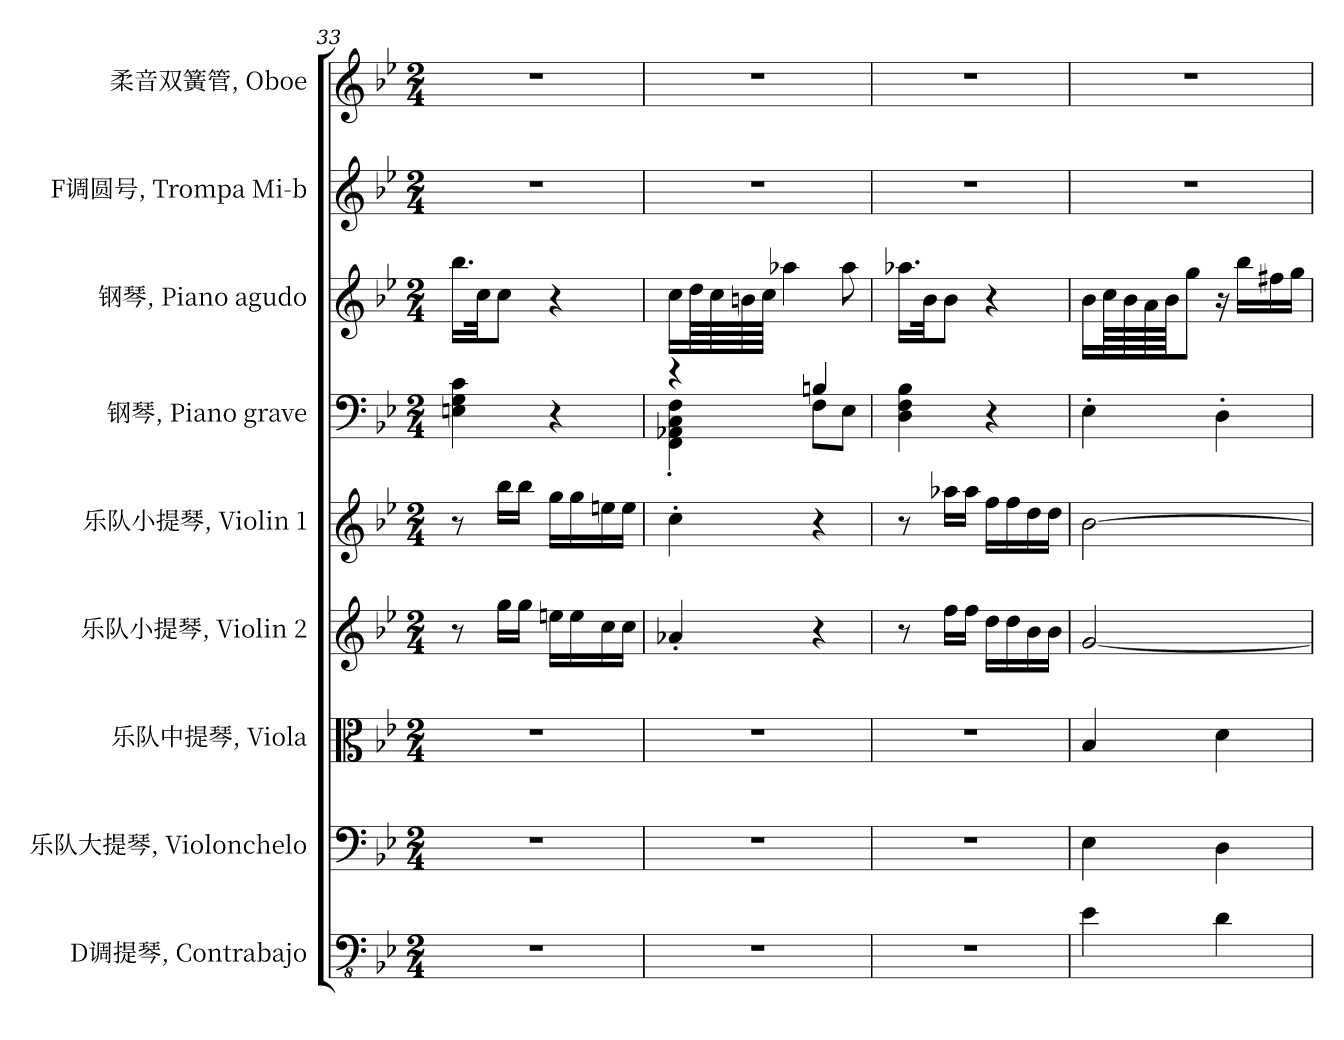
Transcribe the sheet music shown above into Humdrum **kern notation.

**kern	**kern	**kern	**kern	**kern	**kern	**kern	**kern	**kern
*part9	*part8	*part7	*part6	*part5	*part4	*part3	*part2	*part1
*staff9	*staff8	*staff7	*staff6	*staff5	*staff4	*staff3	*staff2	*staff1
*I"D调提琴, Contrabajo	*I"乐队大提琴, Violonchelo	*I"乐队中提琴, Viola	*I"乐队小提琴, Violin 2	*I"乐队小提琴, Violin 1	*I"钢琴, Piano grave	*I"钢琴, Piano agudo	*I"F调圆号, Trompa Mi-b	*I"柔音双簧管, Oboe
*	*	*	*	*	*I'Pno.	*I'Pno.	*	*
*clefFv4	*clefF4	*clefC3	*clefG2	*clefG2	*clefF4	*clefG2	*clefG2	*clefG2
*ITrd7c12	*	*	*	*	*	*	*ITrd4c7	*ITrd2c3
*k[b-e-]	*k[b-e-]	*k[b-e-]	*k[b-e-]	*k[b-e-]	*k[b-e-]	*k[b-e-]	*k[b-e-a-]	*k[f#]
*M2/4	*M2/4	*M2/4	*M2/4	*M2/4	*M2/4	*M2/4	*M2/4	*M2/4
=33	=33	=33	=33	=33	=33	=33	=33	=33
2r	2r	2r	8r	8r	4En\ 4G\ 4c\	16.bb-\LL	2r	2r
.	.	.	.	.	.	32cc\JK	.	.
.	.	.	16gg\LL	16bb-\LL	.	8cc\J	.	.
.	.	.	16gg\JJ	16bb-\JJ	.	.	.	.
.	.	.	16een\LL	16gg\LL	4r	4r	.	.
.	.	.	16ee\	16gg\	.	.	.	.
.	.	.	16cc\	16een\	.	.	.	.
.	.	.	16cc\JJ	16ee\JJ	.	.	.	.
=34	=34	=34	=34	=34	=34	=34	=34	=34
*	*	*	*	*	*^	*	*	*
2r	2r	2r	4a-X'/	4cc'\	4r	4FF\' 4AA-X\' 4C\' 4F\'	16cc\LL	2r	2r
.	.	.	.	.	.	.	64dd\LL	.	.
.	.	.	.	.	.	.	64cc\	.	.
.	.	.	.	.	.	.	64bn\	.	.
.	.	.	.	.	.	.	64cc\JJJJ	.	.
.	.	.	.	.	.	.	4aa-X\	.	.
.	.	.	4r	4r	4Bn/	8F\L	.	.	.
.	.	.	.	.	.	8E-\J	8aa-\	.	.
*	*	*	*	*	*v	*v	*	*	*
=35	=35	=35	=35	=35	=35	=35	=35	=35
2r	2r	2r	8r	8r	4D\ 4F\ 4B-\	16.aa-X\LL	2r	2r
.	.	.	.	.	.	32b-\JK	.	.
.	.	.	16ff\LL	16aa-X\LL	.	8b-\J	.	.
.	.	.	16ff\JJ	16aa-\JJ	.	.	.	.
.	.	.	16dd\LL	16ff\LL	4r	4r	.	.
.	.	.	16dd\	16ff\	.	.	.	.
.	.	.	16b-\	16dd\	.	.	.	.
.	.	.	16b-\JJ	16dd\JJ	.	.	.	.
!!LO:PB:g=z
=36	=36	=36	=36	=36	=36	=36	=36	=36
4EE-\	4E-\	4B-/	[2g/	[2b-\	4E-'\	16b-\LL	2r	2r
.	.	.	.	.	.	64cc\LL	.	.
.	.	.	.	.	.	64b-\	.	.
.	.	.	.	.	.	64a\	.	.
.	.	.	.	.	.	64b-\JJJ	.	.
.	.	.	.	.	.	8gg\J	.	.
4DD\	4D\	4d\	.	.	4D'\	16r	.	.
.	.	.	.	.	.	16bb-\LL	.	.
.	.	.	.	.	.	16ff#X\	.	.
.	.	.	.	.	.	16gg\JJ	.	.
=	=	=	=	=	=	=	=	=
*-	*-	*-	*-	*-	*-	*-	*-	*-
